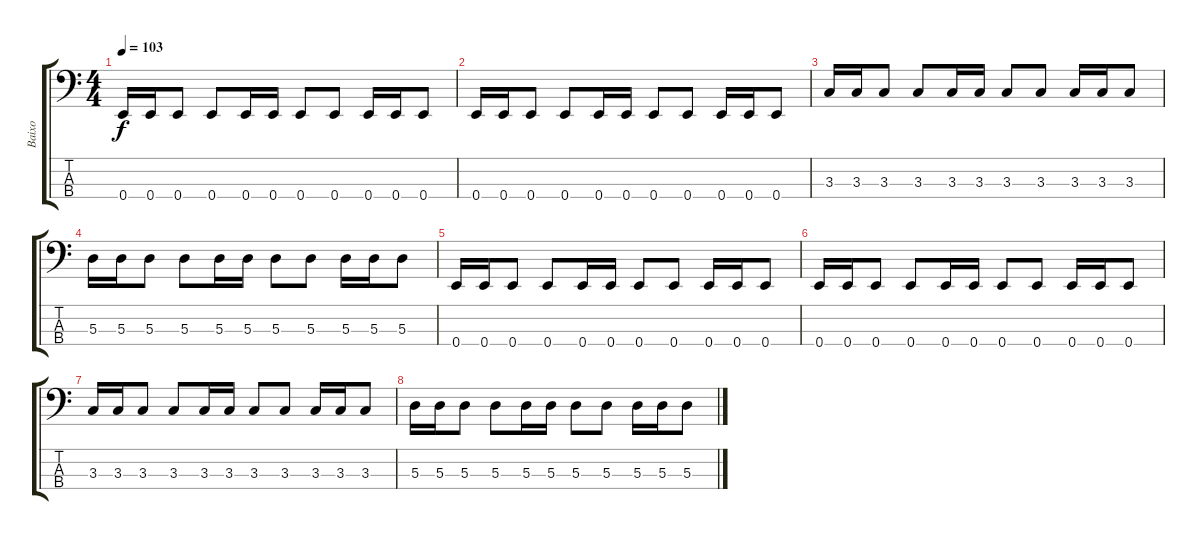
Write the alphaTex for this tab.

\track ("Baixo" "Baixo") {instrument synthbass2}
\staff {score tabs}
\tuning (G2 D2 A1 E1) {hide}
\ts (4 4)
\tempo 103
\clef f4
\ks c
0.4.16{dy f} 0.4.16 0.4.8 0.4.8 0.4.16 0.4.16 0.4.8 0.4.8 0.4.16 0.4.16 0.4.8 |
0.4.16 0.4.16 0.4.8 0.4.8 0.4.16 0.4.16 0.4.8 0.4.8 0.4.16 0.4.16 0.4.8 |
3.3.16 3.3.16 3.3.8 3.3.8 3.3.16 3.3.16 3.3.8 3.3.8 3.3.16 3.3.16 3.3.8 |
5.3.16 5.3.16 5.3.8 5.3.8 5.3.16 5.3.16 5.3.8 5.3.8 5.3.16 5.3.16 5.3.8 |
0.4.16 0.4.16 0.4.8 0.4.8 0.4.16 0.4.16 0.4.8 0.4.8 0.4.16 0.4.16 0.4.8 |
0.4.16 0.4.16 0.4.8 0.4.8 0.4.16 0.4.16 0.4.8 0.4.8 0.4.16 0.4.16 0.4.8 |
3.3.16 3.3.16 3.3.8 3.3.8 3.3.16 3.3.16 3.3.8 3.3.8 3.3.16 3.3.16 3.3.8 |
5.3.16 5.3.16 5.3.8 5.3.8 5.3.16 5.3.16 5.3.8 5.3.8 5.3.16 5.3.16 5.3.8
